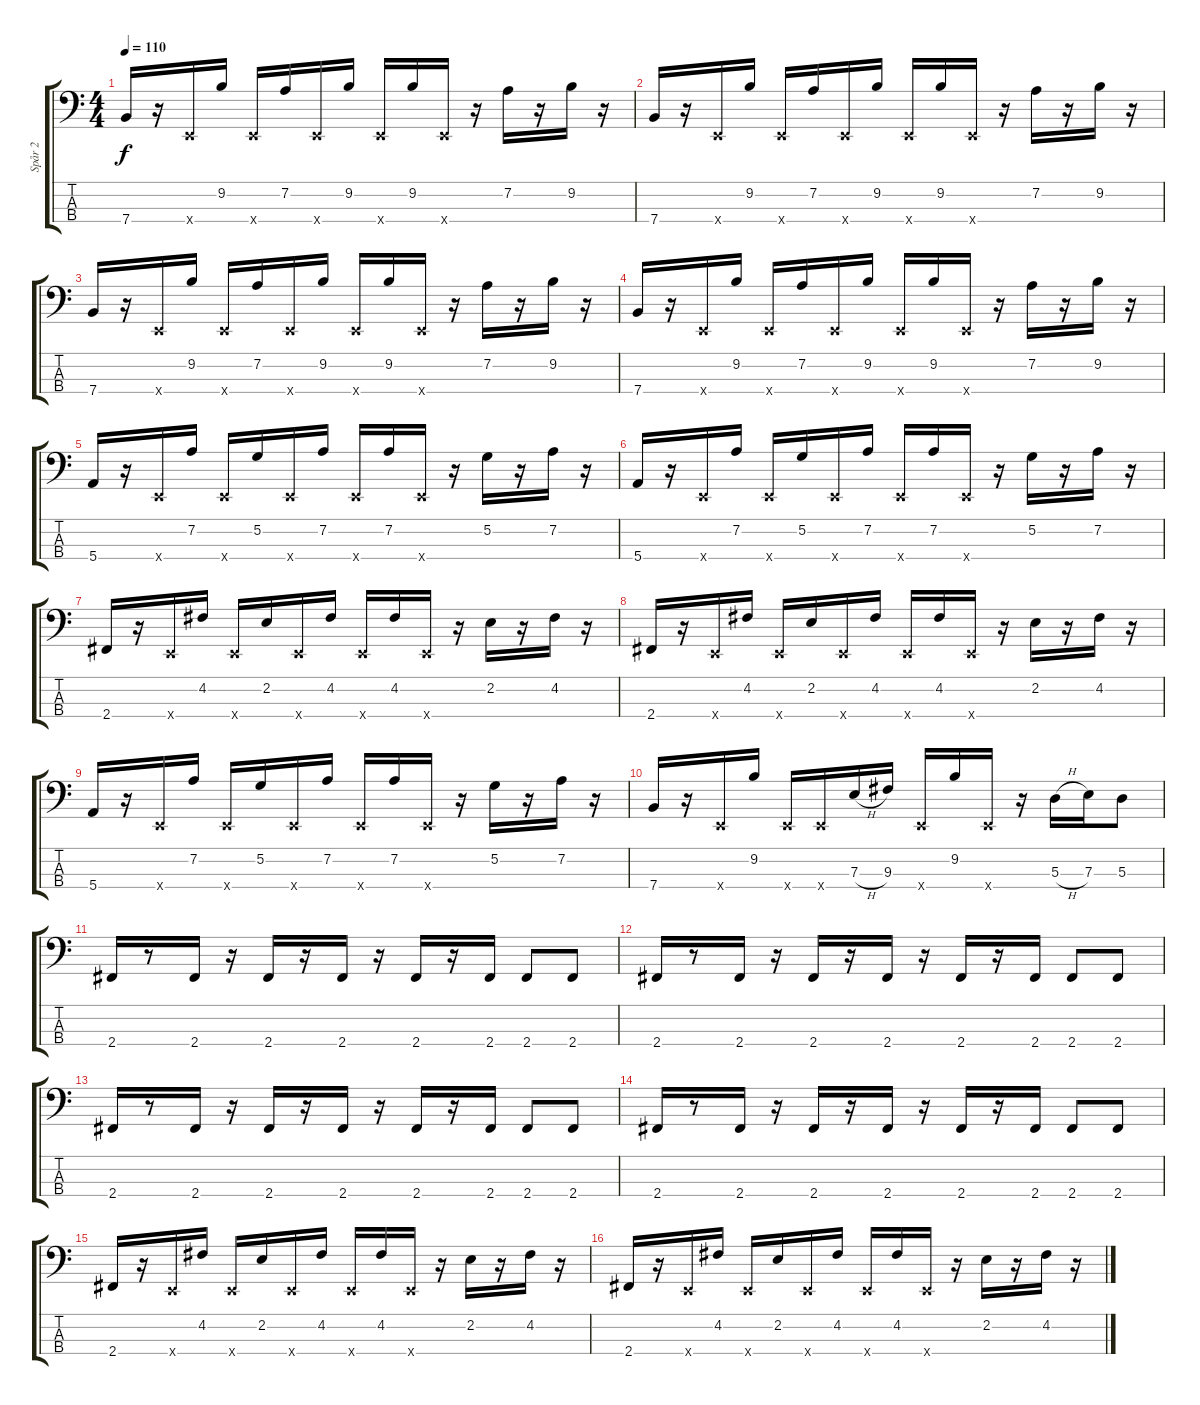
\track ("Spår 2" "Spår 2") {instrument slapbass1}
\staff {score tabs}
\tuning (G2 D2 A1 E1) {hide}
\ts (4 4)
\tempo 110
\clef f4
\ks c
7.4.16{dy f instrument slapbass1} r.16 0.4{x}.16 9.2.16 0.4{x}.16 7.2.16 0.4{x}.16 9.2.16 0.4{x}.16 9.2.16 0.4{x}.16 r.16 7.2.16 r.16 9.2.16 r.16 |
7.4.16 r.16 0.4{x}.16 9.2.16 0.4{x}.16 7.2.16 0.4{x}.16 9.2.16 0.4{x}.16 9.2.16 0.4{x}.16 r.16 7.2.16 r.16 9.2.16 r.16 |
7.4.16 r.16 0.4{x}.16 9.2.16 0.4{x}.16 7.2.16 0.4{x}.16 9.2.16 0.4{x}.16 9.2.16 0.4{x}.16 r.16 7.2.16 r.16 9.2.16 r.16 |
7.4.16 r.16 0.4{x}.16 9.2.16 0.4{x}.16 7.2.16 0.4{x}.16 9.2.16 0.4{x}.16 9.2.16 0.4{x}.16 r.16 7.2.16 r.16 9.2.16 r.16 |
5.4.16 r.16 0.4{x}.16 7.2.16 0.4{x}.16 5.2.16 0.4{x}.16 7.2.16 0.4{x}.16 7.2.16 0.4{x}.16 r.16 5.2.16 r.16 7.2.16 r.16 |
5.4.16 r.16 0.4{x}.16 7.2.16 0.4{x}.16 5.2.16 0.4{x}.16 7.2.16 0.4{x}.16 7.2.16 0.4{x}.16 r.16 5.2.16 r.16 7.2.16 r.16 |
2.4.16 r.16 0.4{x}.16 4.2.16 0.4{x}.16 2.2.16 0.4{x}.16 4.2.16 0.4{x}.16 4.2.16 0.4{x}.16 r.16 2.2.16 r.16 4.2.16 r.16 |
2.4.16 r.16 0.4{x}.16 4.2.16 0.4{x}.16 2.2.16 0.4{x}.16 4.2.16 0.4{x}.16 4.2.16 0.4{x}.16 r.16 2.2.16 r.16 4.2.16 r.16 |
5.4.16 r.16 0.4{x}.16 7.2.16 0.4{x}.16 5.2.16 0.4{x}.16 7.2.16 0.4{x}.16 7.2.16 0.4{x}.16 r.16 5.2.16 r.16 7.2.16 r.16 |
7.4.16 r.16 0.4{x}.16 9.2.16 0.4{x}.16 0.4{x}.16 7.3{h}.16 9.3.16 0.4{x}.16 9.2.16 0.4{x}.16 r.16 5.3{h}.16 7.3.16 5.3.8 |
2.4.16 r.8 2.4.16 r.16 2.4.16 r.16 2.4.16 r.16 2.4.16 r.16 2.4.16 2.4.8 2.4.8 |
2.4.16 r.8 2.4.16 r.16 2.4.16 r.16 2.4.16 r.16 2.4.16 r.16 2.4.16 2.4.8 2.4.8 |
2.4.16 r.8 2.4.16 r.16 2.4.16 r.16 2.4.16 r.16 2.4.16 r.16 2.4.16 2.4.8 2.4.8 |
2.4.16 r.8 2.4.16 r.16 2.4.16 r.16 2.4.16 r.16 2.4.16 r.16 2.4.16 2.4.8 2.4.8 |
2.4.16 r.16 0.4{x}.16 4.2.16 0.4{x}.16 2.2.16 0.4{x}.16 4.2.16 0.4{x}.16 4.2.16 0.4{x}.16 r.16 2.2.16 r.16 4.2.16 r.16 |
2.4.16 r.16 0.4{x}.16 4.2.16 0.4{x}.16 2.2.16 0.4{x}.16 4.2.16 0.4{x}.16 4.2.16 0.4{x}.16 r.16 2.2.16 r.16 4.2.16 r.16
